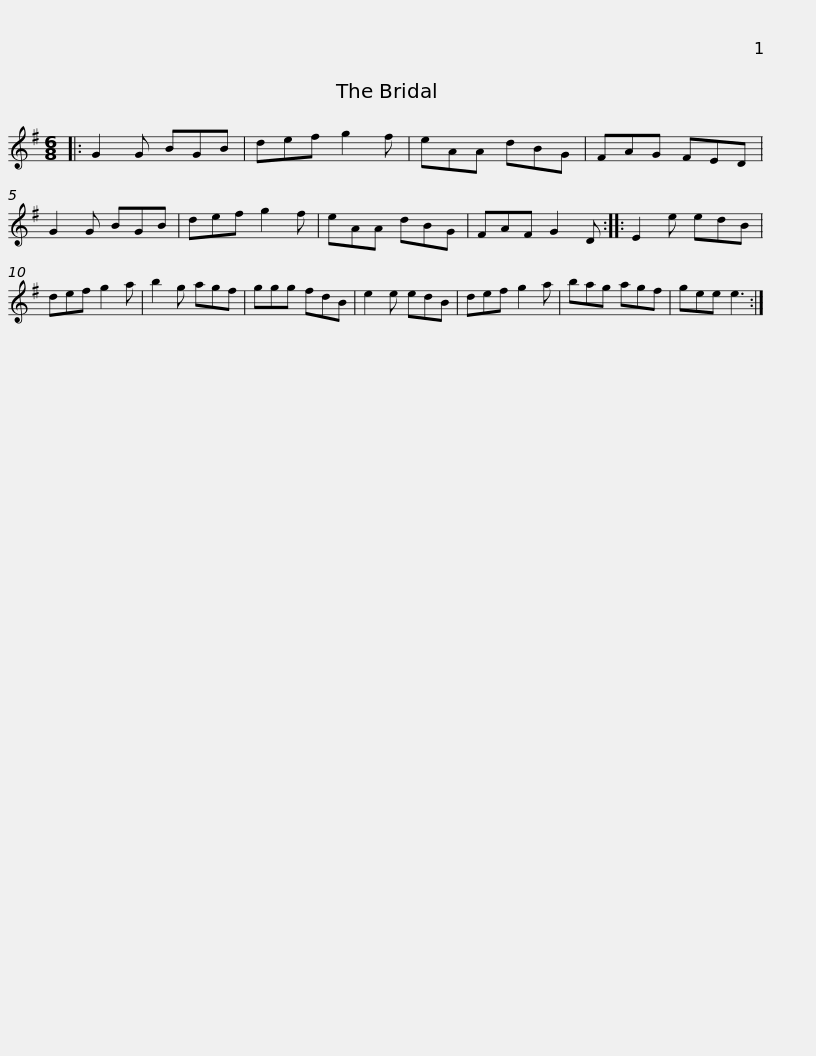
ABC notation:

X:1
L:1/8
M:6/8
I:linebreak $
K:G
V:1 treble
V:1
|: G2 G BGB | def g2 f | eAA dBG | FAG FED | G2 G BGB | %5
 def g2 f | eAA dBG |$ FAF G2 D :: E2 e edB | def g2 a | %10
 b2 g agf | ggg fdB | e2 e edB | def g2 a |$ bag agf | %15
 gee e3 :| %16
